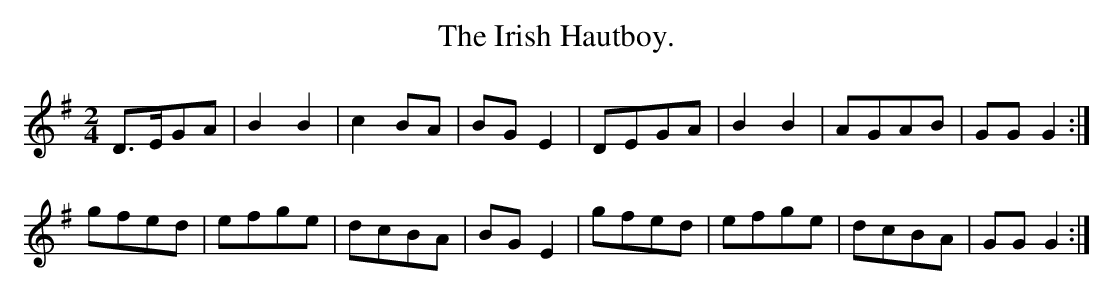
X:1
T:The Irish Hautboy.
M:2/4
L:1/8
K:G major
D>EGA|B2B2|c2BA|BGE2|DEGA|B2B2|AGAB|GGG2:|
gfed |efge|dcBA|BGE2|gfed|efge|dcBA|GGG2:|
